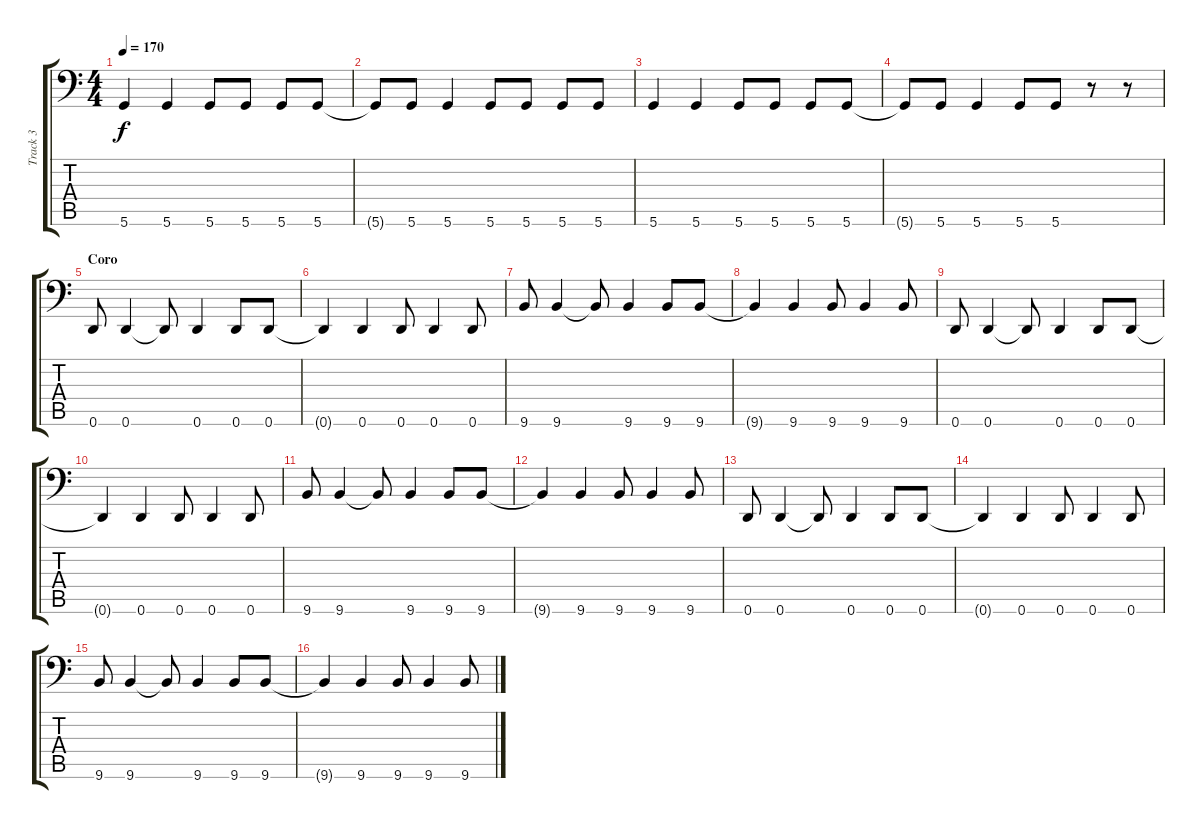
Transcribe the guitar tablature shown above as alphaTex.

\track ("Track 3" "Track 3") {instrument electricbassfinger}
\staff {score tabs}
\tuning (E3 B2 G2 D2 A1 D1) {hide}
\ts (4 4)
\tempo 170
\clef f4
\ks c
5.6.4{dy f} 5.6.4 5.6.8 5.6.8 5.6.8 5.6.8 |
5.6{t}.8 5.6.8 5.6.4 5.6.8 5.6.8 5.6.8 5.6.8 |
5.6.4 5.6.4 5.6.8 5.6.8 5.6.8 5.6.8 |
5.6{t}.8 5.6.8 5.6.4 5.6.8 5.6.8 r.8 r.8 |
\section ("" "Coro")
0.6.8 0.6.4 0.6{t}.8 0.6.4 0.6.8 0.6.8 |
0.6{t}.4 0.6.4 0.6.8 0.6.4 0.6.8 |
9.6.8 9.6.4 9.6{t}.8 9.6.4 9.6.8 9.6.8 |
9.6{t}.4 9.6.4 9.6.8 9.6.4 9.6.8 |
0.6.8 0.6.4 0.6{t}.8 0.6.4 0.6.8 0.6.8 |
0.6{t}.4 0.6.4 0.6.8 0.6.4 0.6.8 |
9.6.8 9.6.4 9.6{t}.8 9.6.4 9.6.8 9.6.8 |
9.6{t}.4 9.6.4 9.6.8 9.6.4 9.6.8 |
0.6.8 0.6.4 0.6{t}.8 0.6.4 0.6.8 0.6.8 |
0.6{t}.4 0.6.4 0.6.8 0.6.4 0.6.8 |
9.6.8 9.6.4 9.6{t}.8 9.6.4 9.6.8 9.6.8 |
9.6{t}.4 9.6.4 9.6.8 9.6.4 9.6.8
